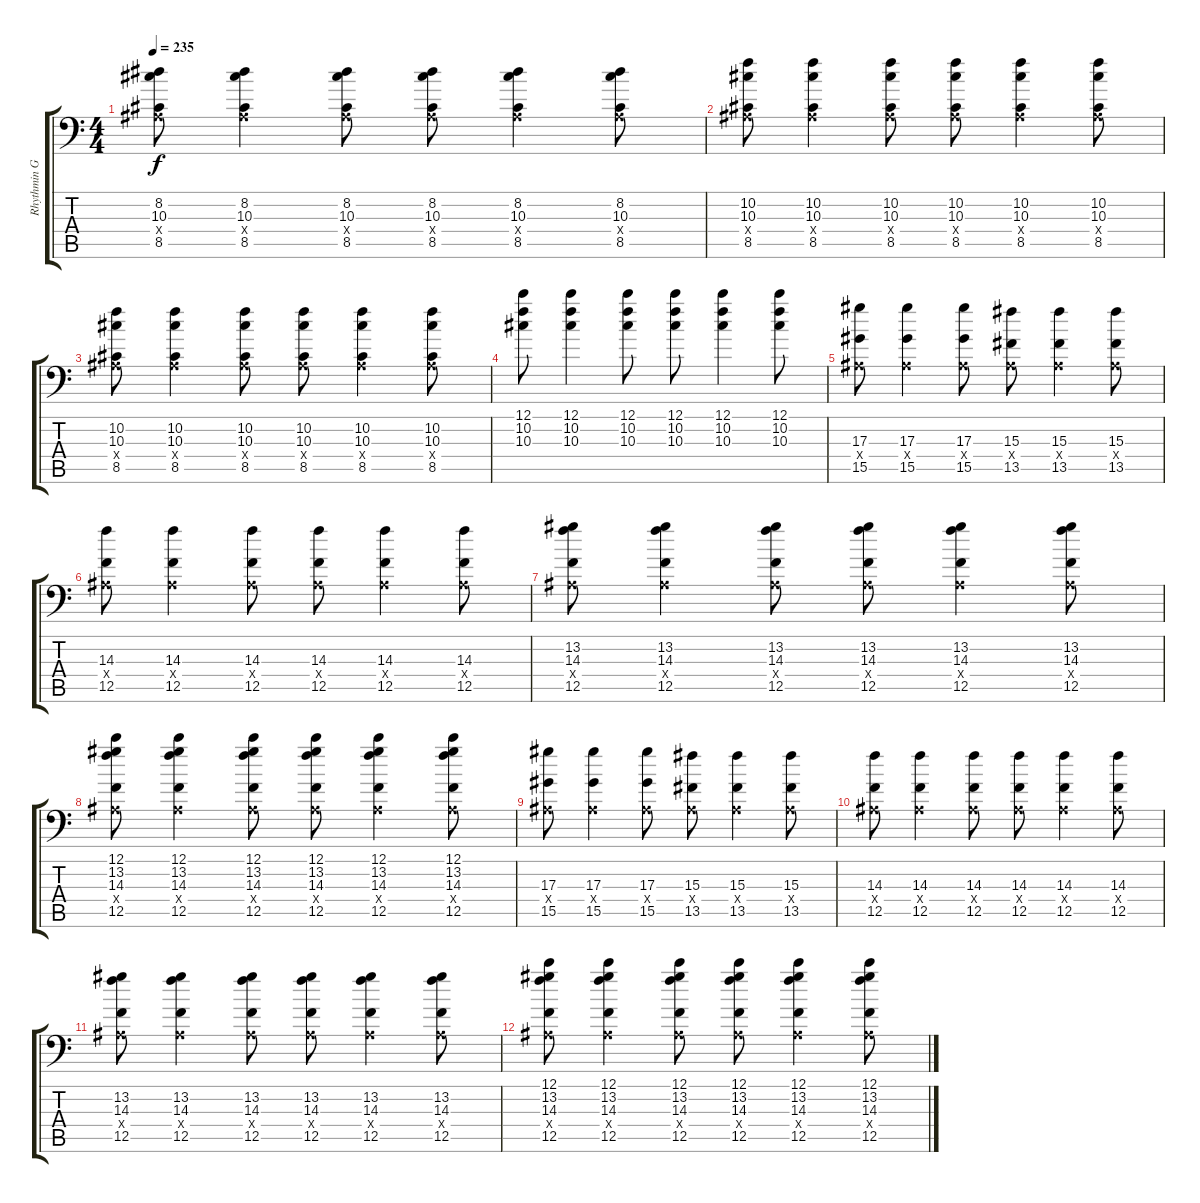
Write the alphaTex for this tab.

\track ("Rhythmin Guitar #1" "Rhythmin G") {instrument overdrivenguitar}
\staff {score tabs}
\tuning (C4 G3 Eb3 Bb2 F2 Bb1) {hide}
\ts (4 4)
\tempo 235
\clef f4
\ks c
(8.2 10.3 0.4{x} 8.5).8{dy f volume 0} (8.2 10.3 0.4{x} 8.5).4 (8.2 10.3 0.4{x} 8.5).8 (8.2 10.3 0.4{x} 8.5).8 (8.2 10.3 0.4{x} 8.5).4 (8.2 10.3 0.4{x} 8.5).8 |
(10.2 10.3 0.4{x} 8.5).8 (10.2 10.3 0.4{x} 8.5).4 (10.2 10.3 0.4{x} 8.5).8 (10.2 10.3 0.4{x} 8.5).8 (10.2 10.3 0.4{x} 8.5).4 (10.2 10.3 0.4{x} 8.5).8 |
(10.2 10.3 0.4{x} 8.5).8 (10.2 10.3 0.4{x} 8.5).4 (10.2 10.3 0.4{x} 8.5).8 (10.2 10.3 0.4{x} 8.5).8 (10.2 10.3 0.4{x} 8.5).4 (10.2 10.3 0.4{x} 8.5).8 |
(12.1 10.2 10.3).8 (12.1 10.2 10.3).4 (12.1 10.2 10.3).8 (12.1 10.2 10.3).8 (12.1 10.2 10.3).4 (12.1 10.2 10.3).8 |
(17.3 0.4{x} 15.5).8 (17.3 0.4{x} 15.5).4 (17.3 0.4{x} 15.5).8 (15.3 0.4{x} 13.5).8 (15.3 0.4{x} 13.5).4 (15.3 0.4{x} 13.5).8 |
(14.3 0.4{x} 12.5).8 (14.3 0.4{x} 12.5).4 (14.3 0.4{x} 12.5).8 (14.3 0.4{x} 12.5).8 (14.3 0.4{x} 12.5).4 (14.3 0.4{x} 12.5).8 |
(13.2 14.3 0.4{x} 12.5).8 (13.2 14.3 0.4{x} 12.5).4 (13.2 14.3 0.4{x} 12.5).8 (13.2 14.3 0.4{x} 12.5).8 (13.2 14.3 0.4{x} 12.5).4 (13.2 14.3 0.4{x} 12.5).8 |
(12.1 13.2 14.3 0.4{x} 12.5).8 (12.1 13.2 14.3 0.4{x} 12.5).4 (12.1 13.2 14.3 0.4{x} 12.5).8 (12.1 13.2 14.3 0.4{x} 12.5).8 (12.1 13.2 14.3 0.4{x} 12.5).4 (12.1 13.2 14.3 0.4{x} 12.5).8 |
(17.3 0.4{x} 15.5).8 (17.3 0.4{x} 15.5).4 (17.3 0.4{x} 15.5).8 (15.3 0.4{x} 13.5).8 (15.3 0.4{x} 13.5).4 (15.3 0.4{x} 13.5).8 |
(14.3 0.4{x} 12.5).8 (14.3 0.4{x} 12.5).4 (14.3 0.4{x} 12.5).8 (14.3 0.4{x} 12.5).8 (14.3 0.4{x} 12.5).4 (14.3 0.4{x} 12.5).8 |
(13.2 14.3 0.4{x} 12.5).8 (13.2 14.3 0.4{x} 12.5).4 (13.2 14.3 0.4{x} 12.5).8 (13.2 14.3 0.4{x} 12.5).8 (13.2 14.3 0.4{x} 12.5).4 (13.2 14.3 0.4{x} 12.5).8 |
(12.1 13.2 14.3 0.4{x} 12.5).8 (12.1 13.2 14.3 0.4{x} 12.5).4 (12.1 13.2 14.3 0.4{x} 12.5).8 (12.1 13.2 14.3 0.4{x} 12.5).8 (12.1 13.2 14.3 0.4{x} 12.5).4 (12.1 13.2 14.3 0.4{x} 12.5).8
